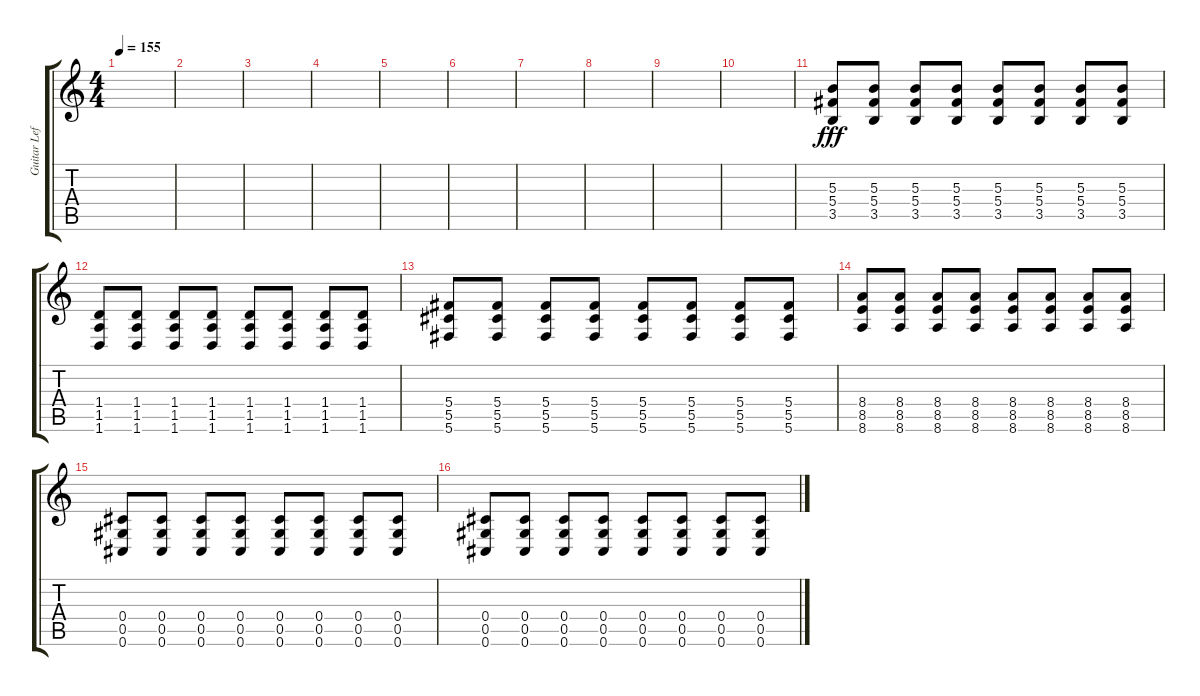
\track ("Guitar Left" "Guitar Lef") {instrument acousticguitarsteel}
\staff {score tabs}
\tuning (Eb4 Bb3 Gb3 Db3 Ab2 Db2) {hide}
\ts (4 4)
\tempo 155
\clef g2
\ks c
|
|
|
|
|
|
|
|
|
|
(5.3 5.4 3.5).8{dy fff} (5.3 5.4 3.5).8 (5.3 5.4 3.5).8 (5.3 5.4 3.5).8 (5.3 5.4 3.5).8 (5.3 5.4 3.5).8 (5.3 5.4 3.5).8 (5.3 5.4 3.5).8 |
(1.4 1.5 1.6).8 (1.4 1.5 1.6).8 (1.4 1.5 1.6).8 (1.4 1.5 1.6).8 (1.4 1.5 1.6).8 (1.4 1.5 1.6).8 (1.4 1.5 1.6).8 (1.4 1.5 1.6).8 |
(5.4 5.5 5.6).8 (5.4 5.5 5.6).8 (5.4 5.5 5.6).8 (5.4 5.5 5.6).8 (5.4 5.5 5.6).8 (5.4 5.5 5.6).8 (5.4 5.5 5.6).8 (5.4 5.5 5.6).8 |
(8.4 8.5 8.6).8 (8.4 8.5 8.6).8 (8.4 8.5 8.6).8 (8.4 8.5 8.6).8 (8.4 8.5 8.6).8 (8.4 8.5 8.6).8 (8.4 8.5 8.6).8 (8.4 8.5 8.6).8 |
(0.4 0.5 0.6).8 (0.4 0.5 0.6).8 (0.4 0.5 0.6).8 (0.4 0.5 0.6).8 (0.4 0.5 0.6).8 (0.4 0.5 0.6).8 (0.4 0.5 0.6).8 (0.4 0.5 0.6).8 |
(0.4 0.5 0.6).8 (0.4 0.5 0.6).8 (0.4 0.5 0.6).8 (0.4 0.5 0.6).8 (0.4 0.5 0.6).8 (0.4 0.5 0.6).8 (0.4 0.5 0.6).8 (0.4 0.5 0.6).8
